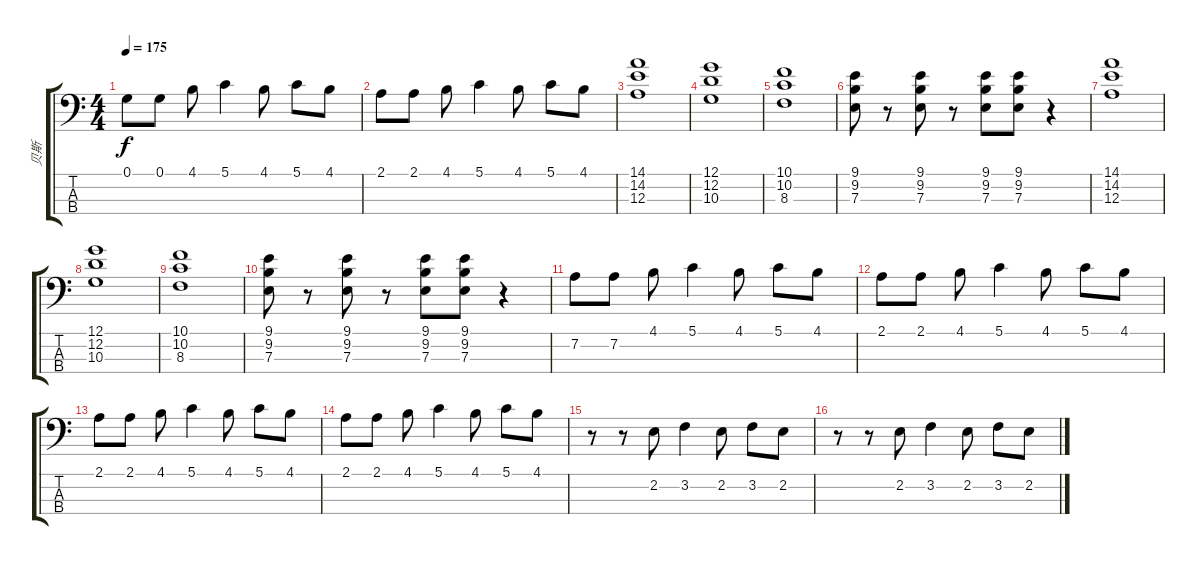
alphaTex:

\track ("贝斯" "贝斯") {instrument electricbasspick}
\staff {score tabs}
\tuning (G2 D2 A1 E1) {hide}
\ts (4 4)
\tempo 175
\clef f4
\ks c
0.1.8{dy f} 0.1.8 4.1.8 5.1.4 4.1.8 5.1.8 4.1.8 |
2.1.8 2.1.8 4.1.8 5.1.4 4.1.8 5.1.8 4.1.8 |
(14.1 14.2 12.3).1 |
(12.1 12.2 10.3).1 |
(10.1 10.2 8.3).1 |
(9.1 9.2 7.3).8 r.8 (9.1 9.2 7.3).8 r.8 (9.1 9.2 7.3).8 (9.1 9.2 7.3).8 r.4 |
(14.1 14.2 12.3).1 |
(12.1 12.2 10.3).1 |
(10.1 10.2 8.3).1 |
(9.1 9.2 7.3).8 r.8 (9.1 9.2 7.3).8 r.8 (9.1 9.2 7.3).8 (9.1 9.2 7.3).8 r.4 |
7.2.8 7.2.8 4.1.8 5.1.4 4.1.8 5.1.8 4.1.8 |
2.1.8 2.1.8 4.1.8 5.1.4 4.1.8 5.1.8 4.1.8 |
2.1.8 2.1.8 4.1.8 5.1.4 4.1.8 5.1.8 4.1.8 |
2.1.8 2.1.8 4.1.8 5.1.4 4.1.8 5.1.8 4.1.8 |
r.8 r.8 2.2.8 3.2.4 2.2.8 3.2.8 2.2.8 |
r.8 r.8 2.2.8 3.2.4 2.2.8 3.2.8 2.2.8
